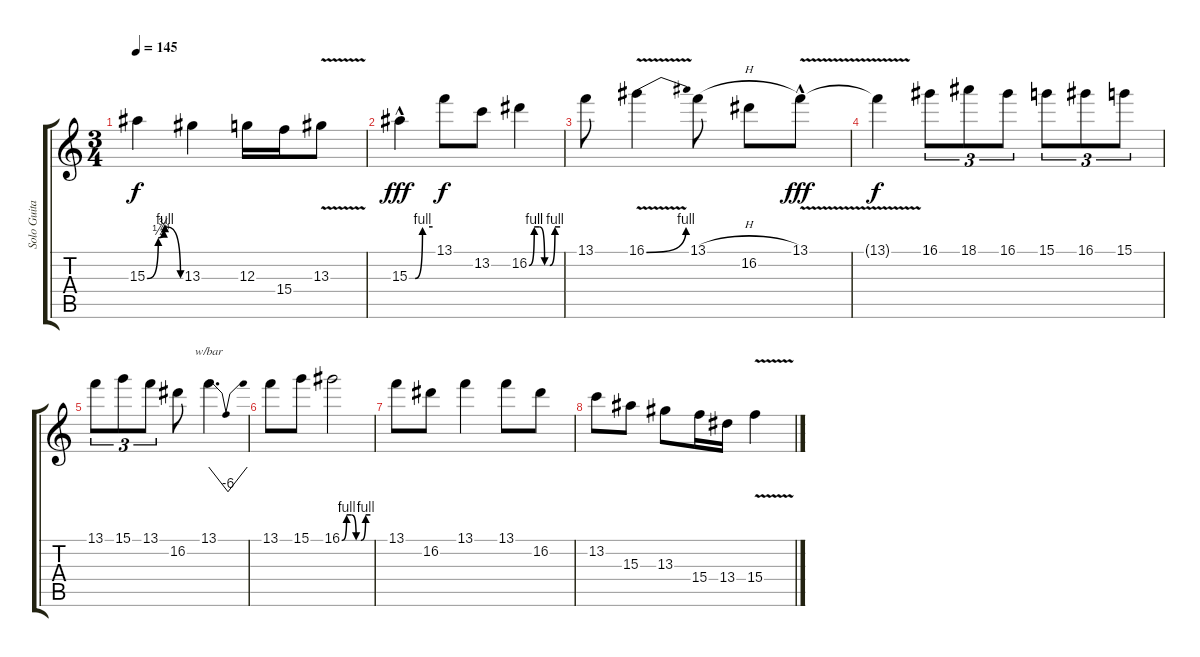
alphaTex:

\track ("Solo Guitar" "Solo Guita") {instrument distortionguitar}
\staff {score tabs}
\tuning (E4 B3 G3 D3 A2 E2) {hide}
\ts (3 4)
\tempo 145
\clef g2
\ks c
15.3{be (custom 0 0 20 2 30 3 32 4 60 0)}.4{dy f} 13.3.4 12.3.16 15.4.16 13.3{v}.8 |
15.3{be (custom 0 0 9 0 13 0 15 0 34 4 60 4) hac}.4{dy fff} 13.1.8{dy f} 13.2.8 16.2{be (custom 0 0 10 4 20 4 30 0 40 0 50 4 60 4)}.4{volume 1} |
13.1.8 16.1{be (bend 0 0 60 4) v}.4 13.1{h}.8 16.2.8 13.1{v hac}.8{dy fff} |
13.1{t}.4{dy f} 16.1.8{tu (3 2)} 18.1.8{tu (3 2)} 16.1.8{tu (3 2)} 15.1.8{tu (3 2)} 16.1.8{tu (3 2)} 15.1.8{tu (3 2)} |
13.1.8{tu (3 2)} 15.1.8{tu (3 2)} 13.1.8{tu (3 2)} 16.2.8 13.1.4{d tbe (dip default 0 0 30 -24 60 0)} |
13.1.8 15.1.8 16.1{be (custom 0 0 10 4 20 4 30 0 40 0 50 4 60 4)}.2 |
13.1.8 16.2.8 13.1.4 13.1.8 16.2.8 |
13.2.8{volume 0} 15.3.8 13.3.8 15.4.16 13.4.16 15.4{v}.4
